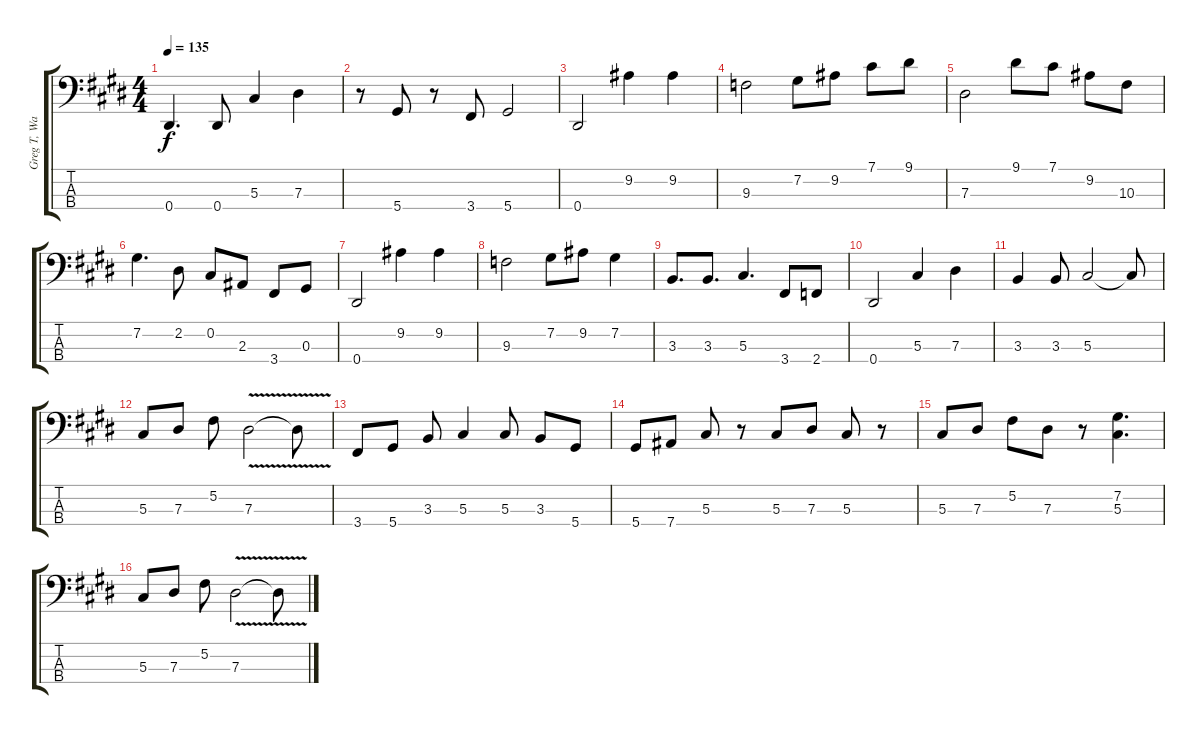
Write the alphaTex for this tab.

\track ("Greg T, Walker Bass" "Greg T, Wa") {instrument electricbassfinger}
\staff {score tabs}
\tuning (Gb2 Db2 Ab1 Eb1) {hide}
\ts (4 4)
\tempo 135
\clef f4
\ks e
0.4.4{d dy f} 0.4.8 5.3.4 7.3.4 |
r.8 5.4.8 r.8 3.4.8 5.4.2 |
0.4.2 9.2.4 9.2.4 |
9.3.2 7.2.8 9.2.8 7.1.8 9.1.8 |
7.3.2 9.1.8 7.1.8 9.2.8 10.3.8 |
7.2.4{d} 2.2.8 0.2.8 2.3.8 3.4.8 0.3.8 |
0.4.2 9.2.4 9.2.4 |
9.3.2 7.2.8 9.2.8 7.2.4 |
3.3.8{d} 3.3.8{d} 5.3.4{d} 3.4.8 2.4.8 |
0.4.2 5.3.4 7.3.4 |
3.3.4 3.3.8 5.3.2 5.3{t}.8 |
5.3.8 7.3.8 5.2.8 7.3{v}.2 7.3{t}.8 |
3.4.8 5.4.8 3.3.8 5.3.4 5.3.8 3.3.8 5.4.8 |
5.4.8 7.4.8 5.3.8 r.8 5.3.8 7.3.8 5.3.8 r.8 |
5.3.8 7.3.8 5.2.8 7.3.8 r.8 (7.2 5.3).4{d} |
5.3.8 7.3.8 5.2.8 7.3{v}.2 7.3{t}.8
